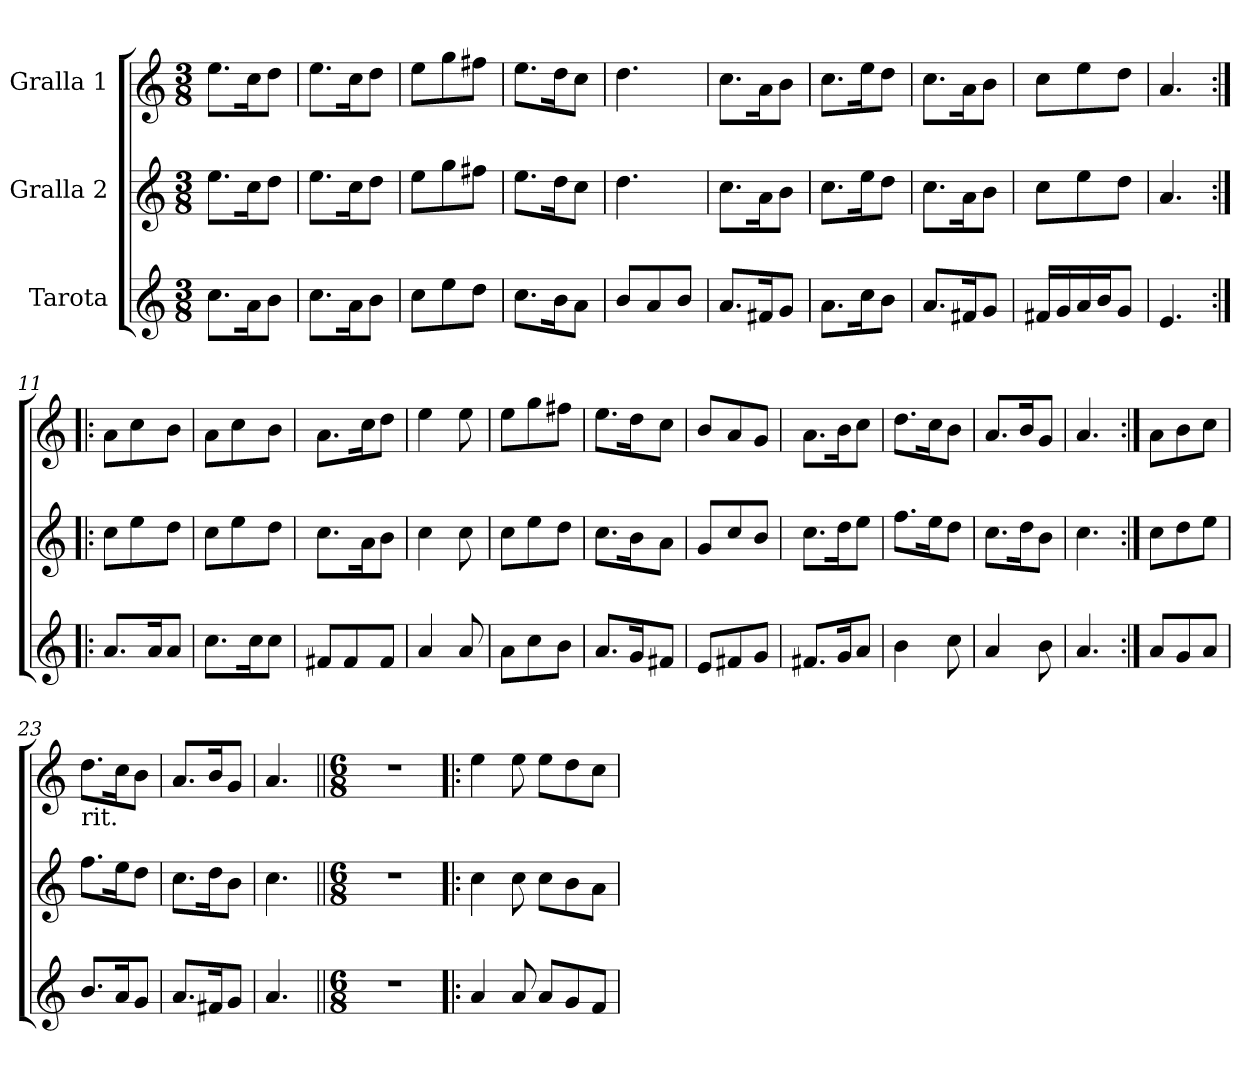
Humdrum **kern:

**kern	**kern	**kern
*part3	*part2	*part1
*staff3	*staff2	*staff1
*I"Tarota	*I"Gralla 2	*I"Gralla 1
*clefG2	*clefG2	*clefG2
*k[]	*k[]	*k[]
*M3/8	*M3/8	*M3/8
*MM85	*MM85	*MM85
=1	=1	=1
8.cc\L	8.ee\L	8.ee\L
16a\K	16cc\K	16cc\K
8b\J	8dd\J	8dd\J
=2	=2	=2
8.cc\L	8.ee\L	8.ee\L
16a\K	16cc\K	16cc\K
8b\J	8dd\J	8dd\J
=3	=3	=3
8cc\L	8ee\L	8ee\L
8ee\	8gg\	8gg\
8dd\J	8ff#X\J	8ff#X\J
=4	=4	=4
8.cc\L	8.ee\L	8.ee\L
16b\K	16dd\K	16dd\K
8a\J	8cc\J	8cc\J
=5	=5	=5
8b/L	4.dd\	4.dd\
8a/	.	.
8b/J	.	.
=6	=6	=6
8.a/L	8.cc\L	8.cc\L
16f#X/K	16a\K	16a\K
8g/J	8b\J	8b\J
=7	=7	=7
8.a\L	8.cc\L	8.cc\L
16cc\K	16ee\K	16ee\K
8b\J	8dd\J	8dd\J
=8	=8	=8
8.a/L	8.cc\L	8.cc\L
16f#X/K	16a\K	16a\K
8g/J	8b\J	8b\J
=9	=9	=9
16f#X/LL	8cc\L	8cc\L
16g/	.	.
16a/	8ee\	8ee\
16b/J	.	.
8g/J	8dd\J	8dd\J
!!LO:LB:g=z
=10	=10	=10
4.e/	4.a/	4.a/
=11:|!|:	=11:|!|:	=11:|!|:
8.a/L	8cc\L	8a\L
.	8ee\	8cc\
16a/K	.	.
8a/J	8dd\J	8b\J
=12	=12	=12
8.cc\L	8cc\L	8a\L
.	8ee\	8cc\
16cc\K	.	.
8cc\J	8dd\J	8b\J
=13	=13	=13
8f#X/L	8.cc\L	8.a\L
8f#/	.	.
.	16a\K	16cc\K
8f#/J	8b\J	8dd\J
=14	=14	=14
4a/	4cc\	4ee\
8a/	8cc\	8ee\
=15	=15	=15
8a\L	8cc\L	8ee\L
8cc\	8ee\	8gg\
8b\J	8dd\J	8ff#X\J
=16	=16	=16
8.a/L	8.cc\L	8.ee\L
16g/K	16b\K	16dd\K
8f#X/J	8a\J	8cc\J
=17	=17	=17
8e/L	8g/L	8b/L
8f#X/	8cc/	8a/
8g/J	8b/J	8g/J
!!LO:LB:g=z
=18	=18	=18
8.f#X/L	8.cc\L	8.a\L
16g/K	16dd\K	16b\K
8a/J	8ee\J	8cc\J
=19	=19	=19
4b\	8.ff\L	8.dd\L
.	16ee\K	16cc\K
8cc\	8dd\J	8b\J
=20	=20	=20
4a/	8.cc\L	8.a/L
.	16dd\K	16b/K
8b\	8b\J	8g/J
=21	=21	=21
4.a/	4.cc\	4.a/
=22:|!	=22:|!	=22:|!
8a/L	8cc\L	8a\L
8g/	8dd\	8b\
8a/J	8ee\J	8cc\J
=23	=23	=23
!	!	!LO:TX:b:t=rit.
8.b/L	8.ff\L	8.dd\L
16a/K	16ee\K	16cc\K
8g/J	8dd\J	8b\J
=24	=24	=24
8.a/L	8.cc\L	8.a/L
16f#X/K	16dd\K	16b/K
8g/J	8b\J	8g/J
=25	=25	=25
4.a/	4.cc\	4.a/
!!LO:LB:g=z
=26||	=26||	=26||
*M6/8	*M6/8	*M6/8
*	*	*MM180
2.r	2.r	2.r
=27!|:	=27!|:	=27!|:
4a/	4cc\	4ee\
8a/	8cc\	8ee\
8a/L	8cc\L	8ee\L
8g/	8b\	8dd\
8f/J	8a\J	8cc\J
=	=	=
*-	*-	*-
